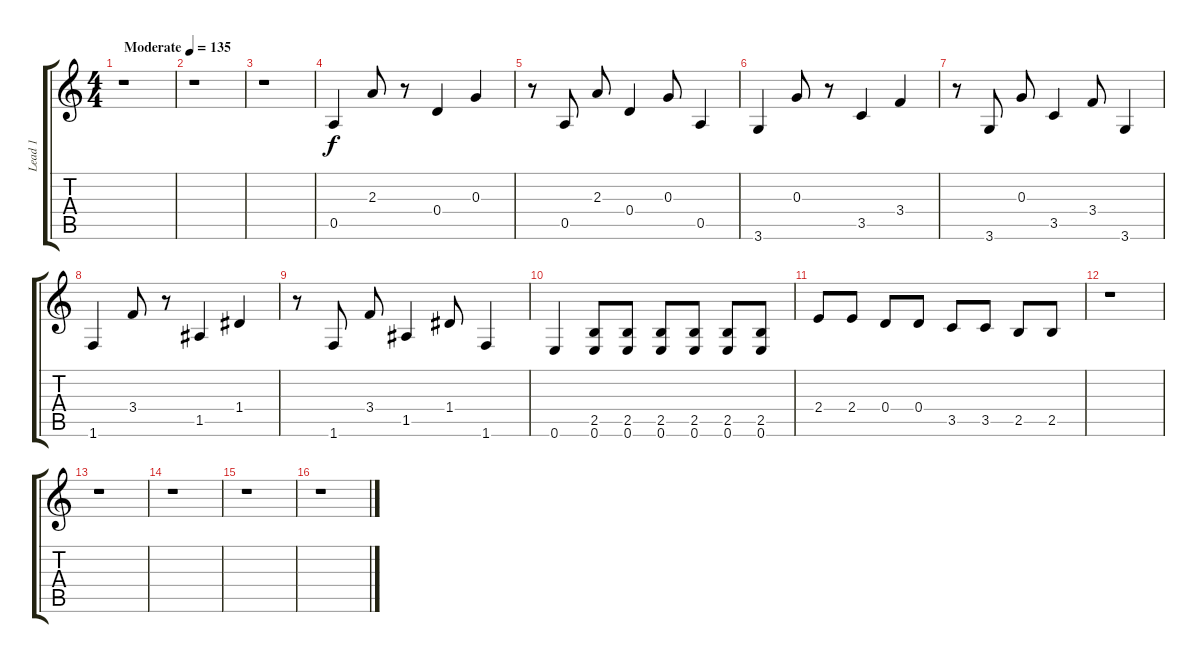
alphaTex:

\track ("Lead 1" "Lead 1") {instrument electricguitarclean}
\staff {score tabs}
\tuning (E4 B3 G3 D3 A2 E2) {hide}
\ts (4 4)
\tempo (135 "Moderate")
\clef g2
\ks c
r.1{dy f instrument electricguitarclean} |
r.1 |
r.1 |
0.5.4 2.3.8 r.8 0.4.4 0.3.4 |
r.8 0.5.8 2.3.8 0.4.4 0.3.8 0.5.4 |
3.6.4 0.3.8 r.8 3.5.4 3.4.4 |
r.8 3.6.8 0.3.8 3.5.4 3.4.8 3.6.4 |
1.6.4 3.4.8 r.8 1.5.4 1.4.4 |
r.8 1.6.8 3.4.8 1.5.4 1.4.8 1.6.4 |
0.6.4 (2.5 0.6).8 (2.5 0.6).8 (2.5 0.6).8 (2.5 0.6).8 (2.5 0.6).8 (2.5 0.6).8 |
2.4.8 2.4.8 0.4.8 0.4.8 3.5.8 3.5.8 2.5.8 2.5.8 |
r.1 |
r.1 |
r.1 |
r.1 |
r.1
